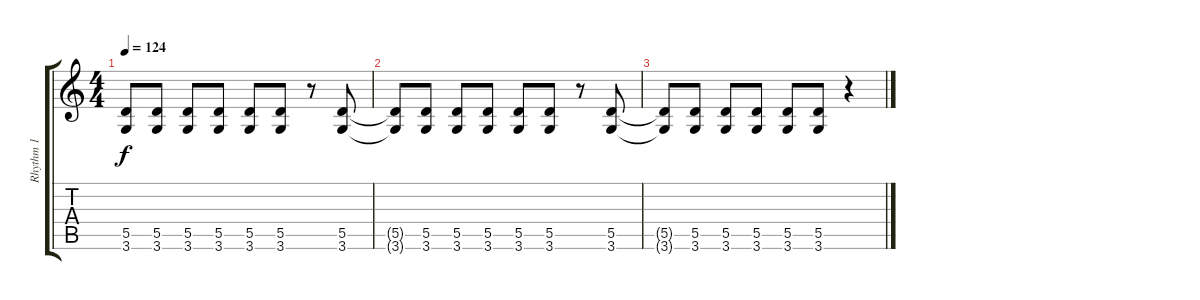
\track ("Rhythm 1" "Rhythm 1") {instrument distortionguitar}
\staff {score tabs}
\tuning (E4 B3 G3 D3 A2 E2) {hide}
\ts (4 4)
\tempo 124
\clef g2
\ks c
(5.5{t} 3.6{t}).8{dy f} (5.5 3.6).8 (5.5 3.6).8 (5.5 3.6).8 (5.5 3.6).8 (5.5 3.6).8 r.8 (5.5 3.6).8 |
(5.5{t} 3.6{t}).8 (5.5 3.6).8 (5.5 3.6).8 (5.5 3.6).8 (5.5 3.6).8 (5.5 3.6).8 r.8 (5.5 3.6).8 |
(5.5{t} 3.6{t}).8 (5.5 3.6).8 (5.5 3.6).8 (5.5 3.6).8 (5.5 3.6).8 (5.5 3.6).8 r.4
